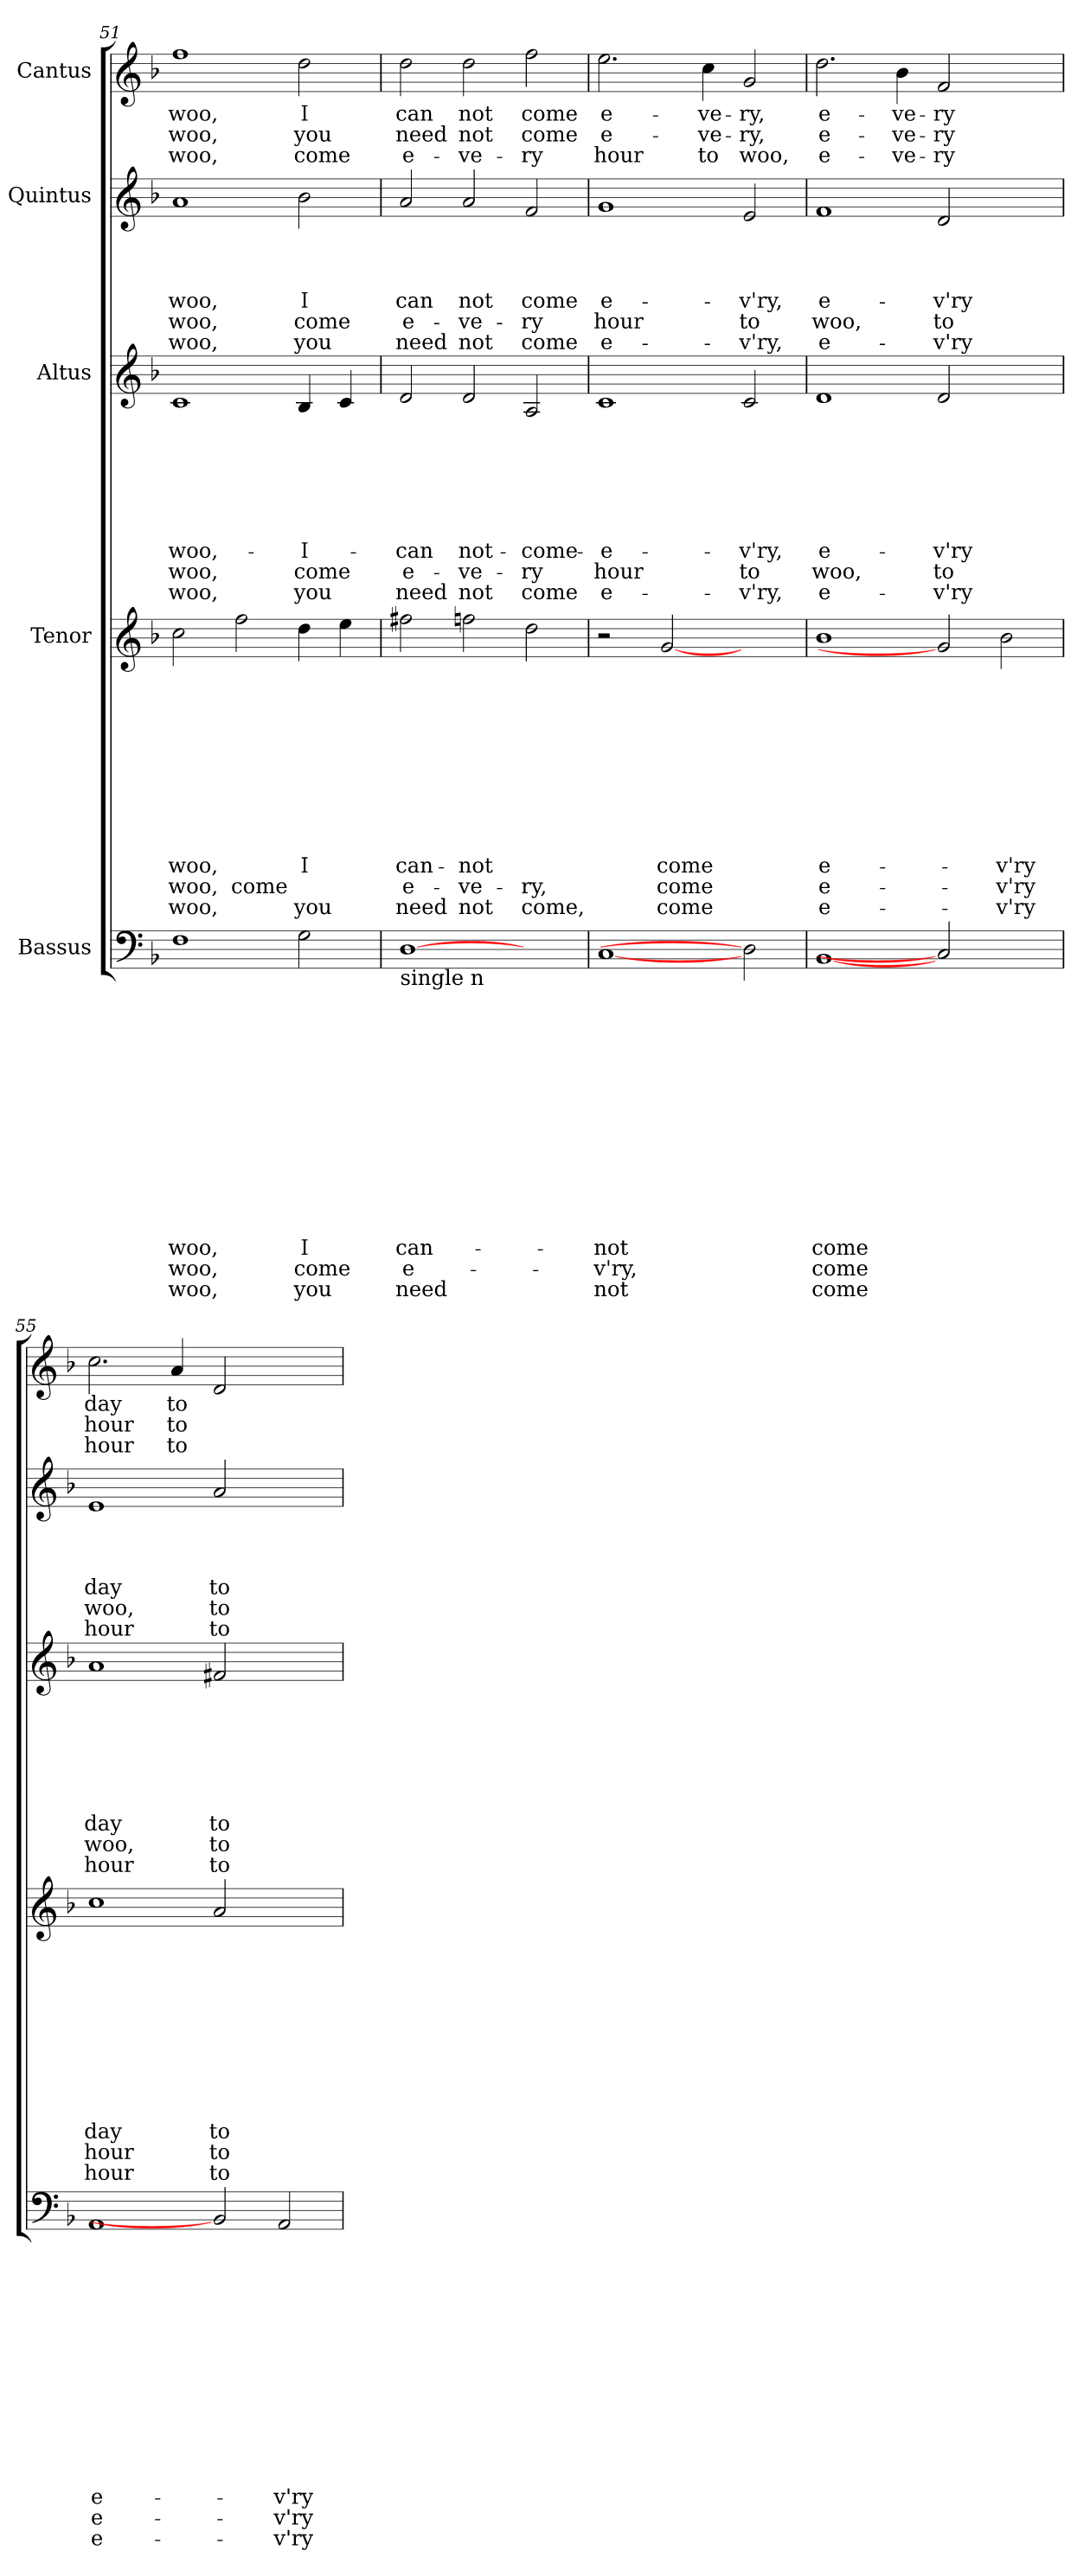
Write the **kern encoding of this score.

**kern	**text	**text	**text	**text	**text	**text	**text	**text	**text	**text	**text	**text	**text	**text	**text	**kern	**text	**text	**text	**text	**text	**text	**text	**text	**text	**text	**text	**text	**kern	**text	**text	**text	**text	**text	**text	**text	**text	**text	**kern	**text	**text	**text	**text	**text	**text	**kern	**text	**text	**text
*part5	*part5	*part5	*part5	*part5	*part5	*part5	*part5	*part5	*part5	*part5	*part5	*part5	*part5	*part5	*part5	*part4	*part4	*part4	*part4	*part4	*part4	*part4	*part4	*part4	*part4	*part4	*part4	*part4	*part3	*part3	*part3	*part3	*part3	*part3	*part3	*part3	*part3	*part3	*part2	*part2	*part2	*part2	*part2	*part2	*part2	*part1	*part1	*part1	*part1
*staff5	*staff5	*staff5	*staff5	*staff5	*staff5	*staff5	*staff5	*staff5	*staff5	*staff5	*staff5	*staff5	*staff5	*staff5	*staff5	*staff4	*staff4	*staff4	*staff4	*staff4	*staff4	*staff4	*staff4	*staff4	*staff4	*staff4	*staff4	*staff4	*staff3	*staff3	*staff3	*staff3	*staff3	*staff3	*staff3	*staff3	*staff3	*staff3	*staff2	*staff2	*staff2	*staff2	*staff2	*staff2	*staff2	*staff1	*staff1	*staff1	*staff1
*I"Bassus	*	*	*	*	*	*	*	*	*	*	*	*	*	*	*	*I"Tenor	*	*	*	*	*	*	*	*	*	*	*	*	*I"Altus	*	*	*	*	*	*	*	*	*	*I"Quintus	*	*	*	*	*	*	*I"Cantus	*	*	*
*clefF4	*	*	*	*	*	*	*	*	*	*	*	*	*	*	*	*clefG2	*	*	*	*	*	*	*	*	*	*	*	*	*clefG2	*	*	*	*	*	*	*	*	*	*clefG2	*	*	*	*	*	*	*clefG2	*	*	*
*k[b-]	*	*	*	*	*	*	*	*	*	*	*	*	*	*	*	*k[b-]	*	*	*	*	*	*	*	*	*	*	*	*	*k[b-]	*	*	*	*	*	*	*	*	*	*k[b-]	*	*	*	*	*	*	*k[b-]	*	*	*
*F:	*	*	*	*	*	*	*	*	*	*	*	*	*	*	*	*F:	*	*	*	*	*	*	*	*	*	*	*	*	*F:	*	*	*	*	*	*	*	*	*	*F:	*	*	*	*	*	*	*F:	*	*	*
=51	=51	=51	=51	=51	=51	=51	=51	=51	=51	=51	=51	=51	=51	=51	=51	=51	=51	=51	=51	=51	=51	=51	=51	=51	=51	=51	=51	=51	=51	=51	=51	=51	=51	=51	=51	=51	=51	=51	=51	=51	=51	=51	=51	=51	=51	=51	=51	=51	=51
!	!	!	!	!	!	!	!	!	!	!	!	!	!LO:LY:b	!LO:LY:b	!LO:LY:b	!	!	!	!	!	!	!	!	!	!	!LO:LY:b	!LO:LY:b	!LO:LY:b	!	!	!	!	!	!	!	!LO:LY:b	!LO:LY:b	!LO:LY:b	!	!	!	!	!LO:LY:b	!LO:LY:b	!LO:LY:b	!	!LO:LY:b	!LO:LY:b	!LO:LY:b
1F	.	.	.	.	.	.	.	.	.	.	.	.	woo,	woo,	woo,	2cc\	.	.	.	.	.	.	.	.	.	woo,	woo,	woo,	1c	.	.	.	.	.	.	-woo,-	woo,	woo,	1a	.	.	.	woo,	woo,	woo,	1ff	woo,	woo,	woo,
!	!	!	!	!	!	!	!	!	!	!	!	!	!	!	!	!	!	!	!	!	!	!	!	!	!	!	!LO:LY:b	!	!	!	!	!	!	!	!	!	!	!	!	!	!	!	!	!	!	!	!	!	!
.	.	.	.	.	.	.	.	.	.	.	.	.	.	.	.	2ff\	.	.	.	.	.	.	.	.	.	.	come	.	.	.	.	.	.	.	.	.	.	.	.	.	.	.	.	.	.	.	.	.	.
!	!	!	!	!	!	!	!	!	!	!	!	!	!LO:LY:b	!LO:LY:b	!LO:LY:b	!	!	!	!	!	!	!	!	!	!	!LO:LY:b	!	!LO:LY:b	!	!	!	!	!	!	!	!LO:LY:b	!LO:LY:b	!LO:LY:b	!	!	!	!	!LO:LY:b	!LO:LY:b	!LO:LY:b	!	!LO:LY:b	!LO:LY:b	!LO:LY:b
2G\	.	.	.	.	.	.	.	.	.	.	.	.	I	come	you	4dd\	.	.	.	.	.	.	.	.	.	I	.	you	4B-/	.	.	.	.	.	.	-I-	come	you	2b-\	.	.	.	I	come	you	2dd\	I	you	come
.	.	.	.	.	.	.	.	.	.	.	.	.	.	.	.	4ee\	.	.	.	.	.	.	.	.	.	.	.	.	4c/	.	.	.	.	.	.	.	.	.	.	.	.	.	.	.	.	.	.	.	.
!!LO:PB:g=z
=52	=52	=52	=52	=52	=52	=52	=52	=52	=52	=52	=52	=52	=52	=52	=52	=52	=52	=52	=52	=52	=52	=52	=52	=52	=52	=52	=52	=52	=52	=52	=52	=52	=52	=52	=52	=52	=52	=52	=52	=52	=52	=52	=52	=52	=52	=52	=52	=52	=52
!LO:TX:b:t=single n	!	!	!	!	!	!	!	!	!	!	!	!	!	!	!	!	!	!	!	!	!	!	!	!	!	!	!	!	!	!	!	!	!	!	!	!	!	!	!	!	!	!	!	!	!	!	!	!	!
!	!	!	!	!	!	!	!	!	!	!	!	!	!LO:LY:b	!LO:LY:b	!LO:LY:b	!	!	!	!	!	!	!	!	!	!	!LO:LY:b	!LO:LY:b	!LO:LY:b	!	!	!	!	!	!	!	!LO:LY:b	!LO:LY:b	!LO:LY:b	!	!	!	!	!LO:LY:b	!LO:LY:b	!LO:LY:b	!	!LO:LY:b	!LO:LY:b	!LO:LY:b
[1D	.	.	.	.	.	.	.	.	.	.	.	.	can-	e-	need	2ff#X\	.	.	.	.	.	.	.	.	.	can-	e-	need	2d/	.	.	.	.	.	.	-can	e-	need	2a/	.	.	.	can	e-	need	2dd\	can	need	e-
!	!	!	!	!	!	!	!	!	!	!	!	!	!	!	!	!	!	!	!	!	!	!	!	!	!	!LO:LY:b	!LO:LY:b	!LO:LY:b	!	!	!	!	!	!	!	!LO:LY:b	!LO:LY:b	!LO:LY:b	!	!	!	!	!LO:LY:b	!LO:LY:b	!LO:LY:b	!	!LO:LY:b	!LO:LY:b	!LO:LY:b
.	.	.	.	.	.	.	.	.	.	.	.	.	.	.	.	2ffn\	.	.	.	.	.	.	.	.	.	-not	-ve-	not	2d/	.	.	.	.	.	.	not-	-ve-	not	2a/	.	.	.	not	-ve-	not	2dd\	not	not	-ve-
!	!	!	!	!	!	!	!	!	!	!	!	!	!	!	!	!	!	!	!	!	!	!	!	!	!	!	!LO:LY:b	!LO:LY:b	!	!	!	!	!	!	!	!LO:LY:b	!LO:LY:b	!LO:LY:b	!	!	!	!	!LO:LY:b	!LO:LY:b	!LO:LY:b	!	!LO:LY:b	!LO:LY:b	!LO:LY:b
2ryy	.	.	.	.	.	.	.	.	.	.	.	.	.	.	.	2dd\	.	.	.	.	.	.	.	.	.	.	-ry,	come,	2A/	.	.	.	.	.	.	-come-	-ry	come	2f/	.	.	.	come	-ry	come	2ff\	come	come	-ry
=53	=53	=53	=53	=53	=53	=53	=53	=53	=53	=53	=53	=53	=53	=53	=53	=53	=53	=53	=53	=53	=53	=53	=53	=53	=53	=53	=53	=53	=53	=53	=53	=53	=53	=53	=53	=53	=53	=53	=53	=53	=53	=53	=53	=53	=53	=53	=53	=53	=53
!	!	!	!	!	!	!	!	!	!	!	!	!	!LO:LY:b	!LO:LY:b	!LO:LY:b	!	!	!	!	!	!	!	!	!	!	!	!	!	!	!	!	!	!	!	!	!LO:LY:b	!LO:LY:b	!LO:LY:b	!	!	!	!	!LO:LY:b	!LO:LY:b	!LO:LY:b	!	!LO:LY:b	!LO:LY:b	!LO:LY:b
[1C	.	.	.	.	.	.	.	.	.	.	.	.	-not	-v'ry,	not	2r	.	.	.	.	.	.	.	.	.	.	.	.	1c	.	.	.	.	.	.	-e-	hour	e-	1g	.	.	.	e-	hour	e-	2.ee\	e-	e-	hour
!	!	!	!	!	!	!	!	!	!	!	!	!	!	!	!	!	!	!	!	!	!	!	!	!	!	!LO:LY:b	!LO:LY:b	!LO:LY:b	!	!	!	!	!	!	!	!	!	!	!	!	!	!	!	!	!	!	!	!	!
.	.	.	.	.	.	.	.	.	.	.	.	.	.	.	.	[2g	.	.	.	.	.	.	.	.	.	come	come	come	.	.	.	.	.	.	.	.	.	.	.	.	.	.	.	.	.	.	.	.	.
!	!	!	!	!	!	!	!	!	!	!	!	!	!	!	!	!	!	!	!	!	!	!	!	!	!	!	!	!	!	!	!	!	!	!	!	!	!	!	!	!	!	!	!	!	!	!	!LO:LY:b	!LO:LY:b	!LO:LY:b
.	.	.	.	.	.	.	.	.	.	.	.	.	.	.	.	.	.	.	.	.	.	.	.	.	.	.	.	.	.	.	.	.	.	.	.	.	.	.	.	.	.	.	.	.	.	4cc\	-ve-	-ve-	to
!	!	!	!	!	!	!	!	!	!	!	!	!	!	!	!	!	!	!	!	!	!	!	!	!	!	!	!	!	!	!	!	!	!	!	!	!LO:LY:b	!LO:LY:b	!LO:LY:b	!	!	!	!	!LO:LY:b	!LO:LY:b	!LO:LY:b	!	!LO:LY:b	!LO:LY:b	!LO:LY:b
2D]	.	.	.	.	.	.	.	.	.	.	.	.	.	.	.	2ryy	.	.	.	.	.	.	.	.	.	.	.	.	2c/	.	.	.	.	.	.	-v'ry,	to	-v'ry,	2e/	.	.	.	-v'ry,	to	-v'ry,	2g/	-ry,	-ry,	woo,
=54	=54	=54	=54	=54	=54	=54	=54	=54	=54	=54	=54	=54	=54	=54	=54	=54	=54	=54	=54	=54	=54	=54	=54	=54	=54	=54	=54	=54	=54	=54	=54	=54	=54	=54	=54	=54	=54	=54	=54	=54	=54	=54	=54	=54	=54	=54	=54	=54	=54
!	!	!	!	!	!	!	!	!	!	!	!	!	!LO:LY:b	!LO:LY:b	!LO:LY:b	!	!	!	!	!	!	!	!	!	!	!LO:LY:b	!LO:LY:b	!LO:LY:b	!	!	!	!	!	!	!	!LO:LY:b	!LO:LY:b	!LO:LY:b	!	!	!	!	!LO:LY:b	!LO:LY:b	!LO:LY:b	!	!LO:LY:b	!LO:LY:b	!LO:LY:b
[1BB-	.	.	.	.	.	.	.	.	.	.	.	.	come	come	come	1b-	.	.	.	.	.	.	.	.	.	e-	e-	e-	1d	.	.	.	.	.	.	e-	woo,	e-	1f	.	.	.	e-	woo,	e-	2.dd\	e-	e-	e-
!	!	!	!	!	!	!	!	!	!	!	!	!	!	!	!	!	!	!	!	!	!	!	!	!	!	!	!	!	!	!	!	!	!	!	!	!	!	!	!	!	!	!	!	!	!	!	!LO:LY:b	!LO:LY:b	!LO:LY:b
.	.	.	.	.	.	.	.	.	.	.	.	.	.	.	.	.	.	.	.	.	.	.	.	.	.	.	.	.	.	.	.	.	.	.	.	.	.	.	.	.	.	.	.	.	.	4b-\	-ve-	-ve-	-ve-
!	!	!	!	!	!	!	!	!	!	!	!	!	!	!	!	!	!	!	!	!	!	!	!	!	!	!	!	!	!	!	!	!	!	!	!	!LO:LY:b	!LO:LY:b	!LO:LY:b	!	!	!	!	!LO:LY:b	!LO:LY:b	!LO:LY:b	!	!LO:LY:b	!LO:LY:b	!LO:LY:b
2C]	.	.	.	.	.	.	.	.	.	.	.	.	.	.	.	2g]	.	.	.	.	.	.	.	.	.	.	.	.	2d/	.	.	.	.	.	.	-v'ry	to	-v'ry	2d/	.	.	.	-v'ry	to	-v'ry	2f/	-ry	-ry	-ry
!	!	!	!	!	!	!	!	!	!	!	!	!	!	!	!	!	!	!	!	!	!	!	!	!	!	!LO:LY:b	!LO:LY:b	!LO:LY:b	!	!	!	!	!	!	!	!	!	!	!	!	!	!	!	!	!	!	!	!	!
2ryy	.	.	.	.	.	.	.	.	.	.	.	.	.	.	.	2b-\	.	.	.	.	.	.	.	.	.	-v'ry	-v'ry	-v'ry	2ryy	.	.	.	.	.	.	.	.	.	2ryy	.	.	.	.	.	.	2ryy	.	.	.
=55	=55	=55	=55	=55	=55	=55	=55	=55	=55	=55	=55	=55	=55	=55	=55	=55	=55	=55	=55	=55	=55	=55	=55	=55	=55	=55	=55	=55	=55	=55	=55	=55	=55	=55	=55	=55	=55	=55	=55	=55	=55	=55	=55	=55	=55	=55	=55	=55	=55
!	!	!	!	!	!	!	!	!	!	!	!	!	!LO:LY:b	!LO:LY:b	!LO:LY:b	!	!	!	!	!	!	!	!	!	!	!LO:LY:b	!LO:LY:b	!LO:LY:b	!	!	!	!	!	!	!	!LO:LY:b	!LO:LY:b	!LO:LY:b	!	!	!	!	!LO:LY:b	!LO:LY:b	!LO:LY:b	!	!LO:LY:b	!LO:LY:b	!LO:LY:b
1AA	.	.	.	.	.	.	.	.	.	.	.	.	e-	e-	e-	1cc	.	.	.	.	.	.	.	.	.	day	hour	hour	1a	.	.	.	.	.	.	day	woo,	hour	1e	.	.	.	day	woo,	hour	2.cc\	day	hour	hour
!	!	!	!	!	!	!	!	!	!	!	!	!	!	!	!	!	!	!	!	!	!	!	!	!	!	!	!	!	!	!	!	!	!	!	!	!	!	!	!	!	!	!	!	!	!	!	!LO:LY:b	!LO:LY:b	!LO:LY:b
.	.	.	.	.	.	.	.	.	.	.	.	.	.	.	.	.	.	.	.	.	.	.	.	.	.	.	.	.	.	.	.	.	.	.	.	.	.	.	.	.	.	.	.	.	.	4a/	to	to	to
!	!	!	!	!	!	!	!	!	!	!	!	!	!	!	!	!	!	!	!	!	!	!	!	!	!	!LO:LY:b	!LO:LY:b	!LO:LY:b	!	!	!	!	!	!	!	!LO:LY:b	!LO:LY:b	!LO:LY:b	!	!	!	!	!LO:LY:b	!LO:LY:b	!LO:LY:b	!	!	!	!
2BB-]	.	.	.	.	.	.	.	.	.	.	.	.	.	.	.	2a/	.	.	.	.	.	.	.	.	.	to	to	to	2f#X/	.	.	.	.	.	.	to	to	to	2a/	.	.	.	to	to	to	2d/	.	.	.
!	!	!	!	!	!	!	!	!	!	!	!	!	!LO:LY:b	!LO:LY:b	!LO:LY:b	!	!	!	!	!	!	!	!	!	!	!	!	!	!	!	!	!	!	!	!	!	!	!	!	!	!	!	!	!	!	!	!	!	!
2AA/	.	.	.	.	.	.	.	.	.	.	.	.	-v'ry	-v'ry	-v'ry	2ryy	.	.	.	.	.	.	.	.	.	.	.	.	2ryy	.	.	.	.	.	.	.	.	.	2ryy	.	.	.	.	.	.	2ryy	.	.	.
=	=	=	=	=	=	=	=	=	=	=	=	=	=	=	=	=	=	=	=	=	=	=	=	=	=	=	=	=	=	=	=	=	=	=	=	=	=	=	=	=	=	=	=	=	=	=	=	=	=
*-	*-	*-	*-	*-	*-	*-	*-	*-	*-	*-	*-	*-	*-	*-	*-	*-	*-	*-	*-	*-	*-	*-	*-	*-	*-	*-	*-	*-	*-	*-	*-	*-	*-	*-	*-	*-	*-	*-	*-	*-	*-	*-	*-	*-	*-	*-	*-	*-	*-
